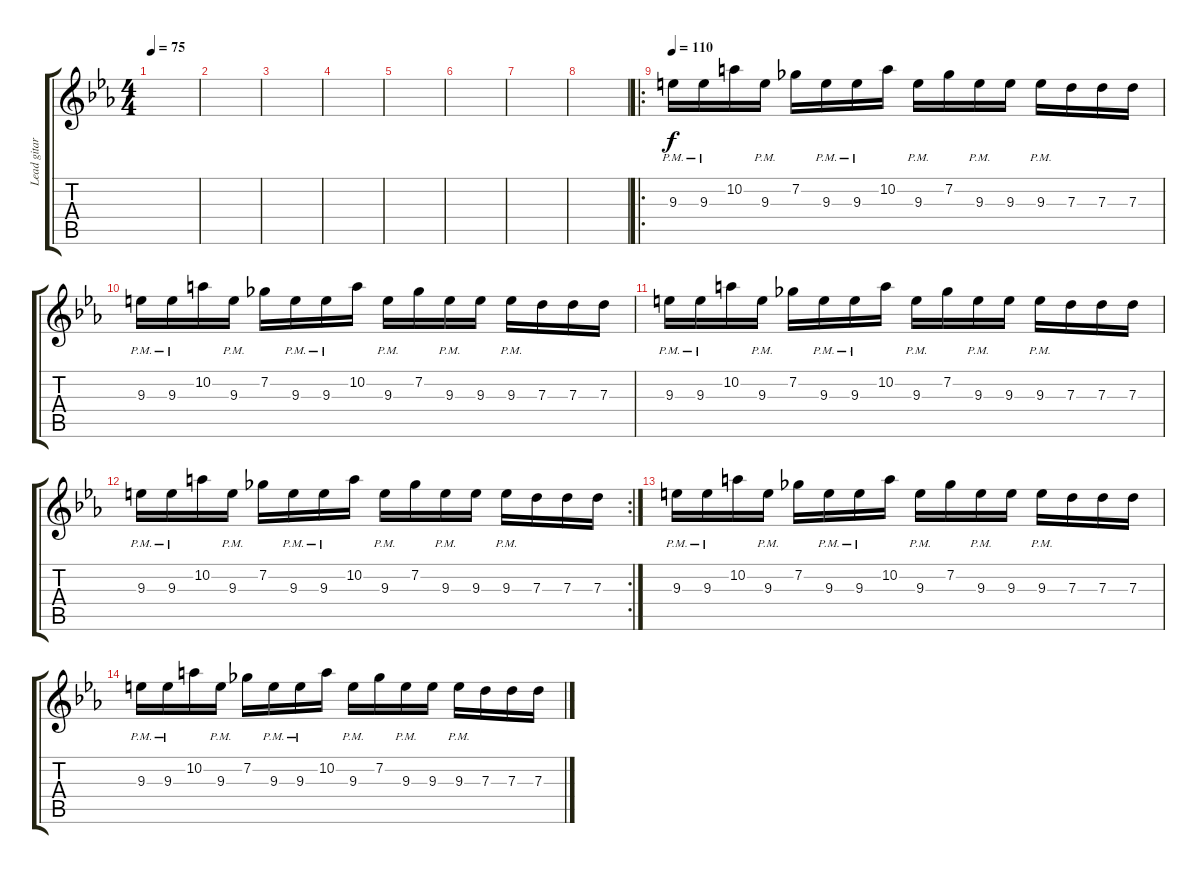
\track ("Lead gitarre1" "Lead gitar") {instrument distortionguitar}
\staff {score tabs}
\tuning (E4 B3 G3 D3 A2 D2) {hide}
\ts (4 4)
\tempo 75
\clef g2
\ks eb
|
|
|
|
|
|
|
|
\ro
\tempo 110
\ks cminor
9.3{pm}.16 9.3{pm}.16 10.2.16 9.3{pm}.16 7.2.16 9.3{pm}.16 9.3{pm}.16 10.2.16 9.3{pm}.16 7.2.16 9.3{pm}.16 9.3.16 9.3{pm}.16 7.3.16 7.3.16 7.3.16 |
9.3{pm}.16 9.3{pm}.16 10.2.16 9.3{pm}.16 7.2.16 9.3{pm}.16 9.3{pm}.16 10.2.16 9.3{pm}.16 7.2.16 9.3{pm}.16 9.3.16 9.3{pm}.16 7.3.16 7.3.16 7.3.16 |
9.3{pm}.16 9.3{pm}.16 10.2.16 9.3{pm}.16 7.2.16 9.3{pm}.16 9.3{pm}.16 10.2.16 9.3{pm}.16 7.2.16 9.3{pm}.16 9.3.16 9.3{pm}.16 7.3.16 7.3.16 7.3.16 |
\rc 2
9.3{pm}.16 9.3{pm}.16 10.2.16 9.3{pm}.16 7.2.16 9.3{pm}.16 9.3{pm}.16 10.2.16 9.3{pm}.16 7.2.16 9.3{pm}.16 9.3.16 9.3{pm}.16 7.3.16 7.3.16 7.3.16 |
9.3{pm}.16 9.3{pm}.16 10.2.16 9.3{pm}.16 7.2.16 9.3{pm}.16 9.3{pm}.16 10.2.16 9.3{pm}.16 7.2.16 9.3{pm}.16 9.3.16 9.3{pm}.16 7.3.16 7.3.16 7.3.16 |
9.3{pm}.16 9.3{pm}.16 10.2.16 9.3{pm}.16 7.2.16 9.3{pm}.16 9.3{pm}.16 10.2.16 9.3{pm}.16 7.2.16 9.3{pm}.16 9.3.16 9.3{pm}.16 7.3.16 7.3.16 7.3.16
